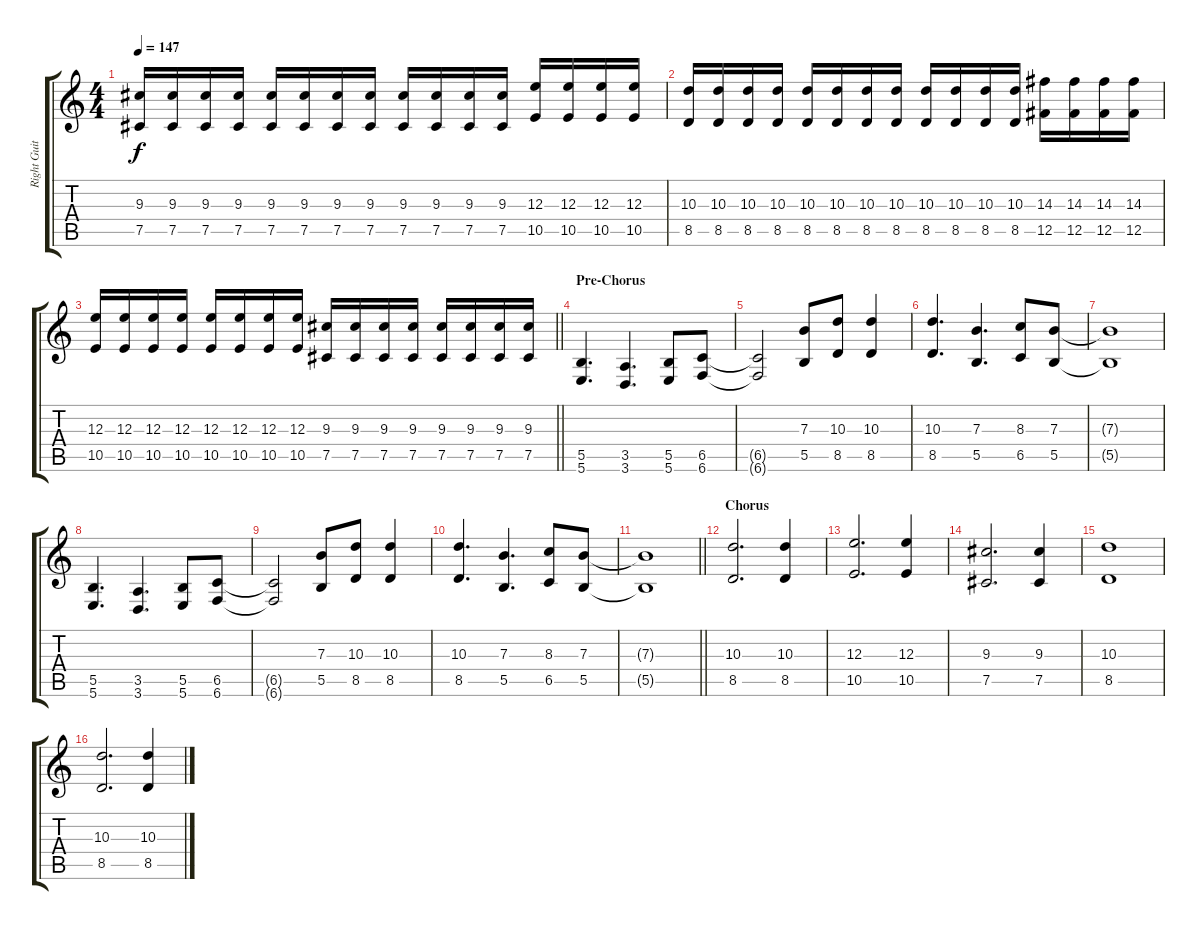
\track ("Right Guitar (Jim)" "Right Guit") {instrument distortionguitar}
\staff {score tabs}
\tuning (Db4 Ab3 E3 B2 Gb2 B1) {hide}
\ts (4 4)
\tempo 147
\clef g2
\ks c
(9.3 7.5).16{dy f} (9.3 7.5).16 (9.3 7.5).16 (9.3 7.5).16 (9.3 7.5).16 (9.3 7.5).16 (9.3 7.5).16 (9.3 7.5).16 (9.3 7.5).16 (9.3 7.5).16 (9.3 7.5).16 (9.3 7.5).16 (12.3 10.5).16 (12.3 10.5).16 (12.3 10.5).16 (12.3 10.5).16 |
(10.3 8.5).16 (10.3 8.5).16 (10.3 8.5).16 (10.3 8.5).16 (10.3 8.5).16 (10.3 8.5).16 (10.3 8.5).16 (10.3 8.5).16 (10.3 8.5).16 (10.3 8.5).16 (10.3 8.5).16 (10.3 8.5).16 (14.3 12.5).16 (14.3 12.5).16 (14.3 12.5).16 (14.3 12.5).16 |
\barLineRight lightlight
(12.3 10.5).16 (12.3 10.5).16 (12.3 10.5).16 (12.3 10.5).16 (12.3 10.5).16 (12.3 10.5).16 (12.3 10.5).16 (12.3 10.5).16 (9.3 7.5).16 (9.3 7.5).16 (9.3 7.5).16 (9.3 7.5).16 (9.3 7.5).16 (9.3 7.5).16 (9.3 7.5).16 (9.3 7.5).16 |
\section ("" "Pre-Chorus")
(5.5 5.6).4{d} (3.5 3.6).4{d} (5.5 5.6).8 (6.5 6.6).8 |
(6.5{t} 6.6{t}).2 (7.3 5.5).8 (10.3 8.5).8 (10.3 8.5).4 |
(10.3 8.5).4{d} (7.3 5.5).4{d} (8.3 6.5).8 (7.3 5.5).8 |
(7.3{t} 5.5{t}).1 |
(5.5 5.6).4{d} (3.5 3.6).4{d} (5.5 5.6).8 (6.5 6.6).8 |
(6.5{t} 6.6{t}).2 (7.3 5.5).8 (10.3 8.5).8 (10.3 8.5).4 |
(10.3 8.5).4{d} (7.3 5.5).4{d} (8.3 6.5).8 (7.3 5.5).8 |
\barLineRight lightlight
(7.3{t} 5.5{t}).1 |
\section ("" "Chorus")
(10.3 8.5).2{d} (10.3 8.5).4 |
(12.3 10.5).2{d} (12.3 10.5).4 |
(9.3 7.5).2{d} (9.3 7.5).4 |
(10.3 8.5).1 |
(10.3 8.5).2{d} (10.3 8.5).4
